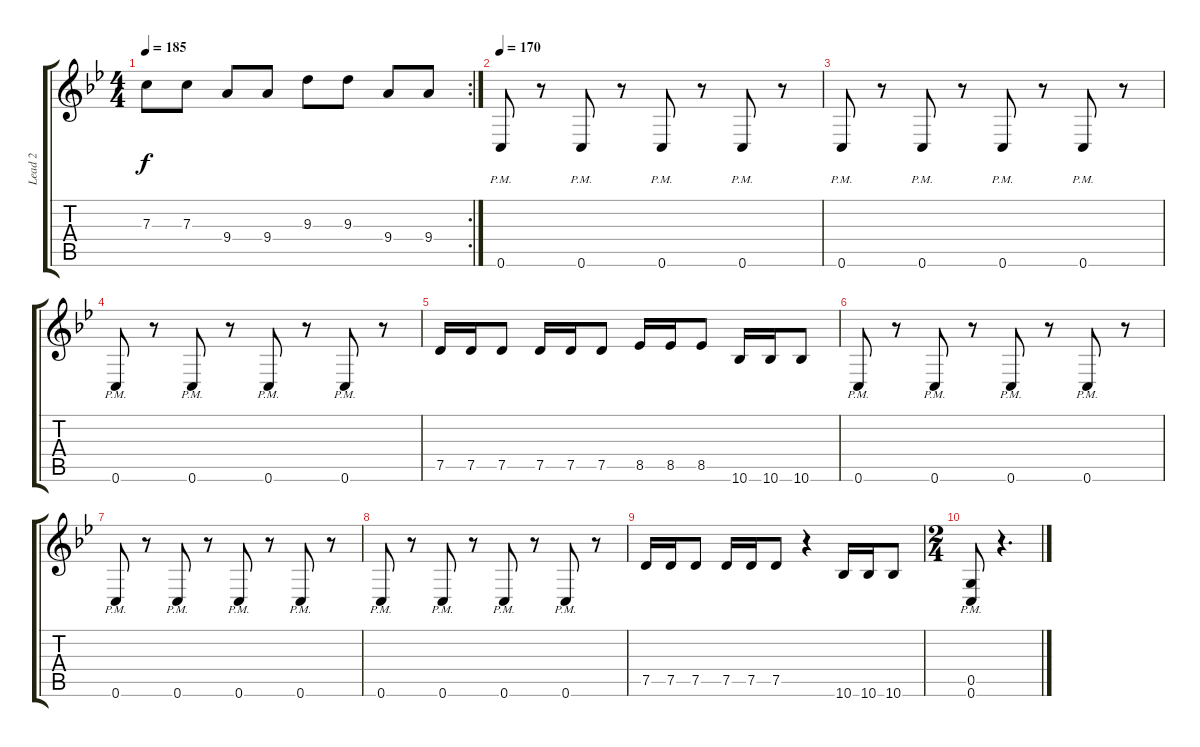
\track ("Lead 2" "Lead 2") {instrument distortionguitar}
\staff {score tabs}
\tuning (D4 A3 F3 C3 G2 C2) {hide}
\rc 2
\ts (4 4)
\tempo 185
\clef g2
\ks bb
7.3.8{dy f} 7.3.8 9.4.8 9.4.8 9.3.8 9.3.8 9.4.8 9.4.8 |
\tempo 170
0.6{pm}.8 r.8 0.6{pm}.8 r.8 0.6{pm}.8 r.8 0.6{pm}.8 r.8 |
0.6{pm}.8 r.8 0.6{pm}.8 r.8 0.6{pm}.8 r.8 0.6{pm}.8 r.8 |
0.6{pm}.8 r.8 0.6{pm}.8 r.8 0.6{pm}.8 r.8 0.6{pm}.8 r.8 |
7.5.16 7.5.16 7.5.8 7.5.16 7.5.16 7.5.8 8.5.16 8.5.16 8.5.8 10.6.16 10.6.16 10.6.8 |
0.6{pm}.8 r.8 0.6{pm}.8 r.8 0.6{pm}.8 r.8 0.6{pm}.8 r.8 |
0.6{pm}.8 r.8 0.6{pm}.8 r.8 0.6{pm}.8 r.8 0.6{pm}.8 r.8 |
0.6{pm}.8 r.8 0.6{pm}.8 r.8 0.6{pm}.8 r.8 0.6{pm}.8 r.8 |
7.5.16 7.5.16 7.5.8 7.5.16 7.5.16 7.5.8 r.4 10.6.16 10.6.16 10.6.8 |
\ts (2 4)
(0.5{pm} 0.6{pm}).8 r.4{d}
